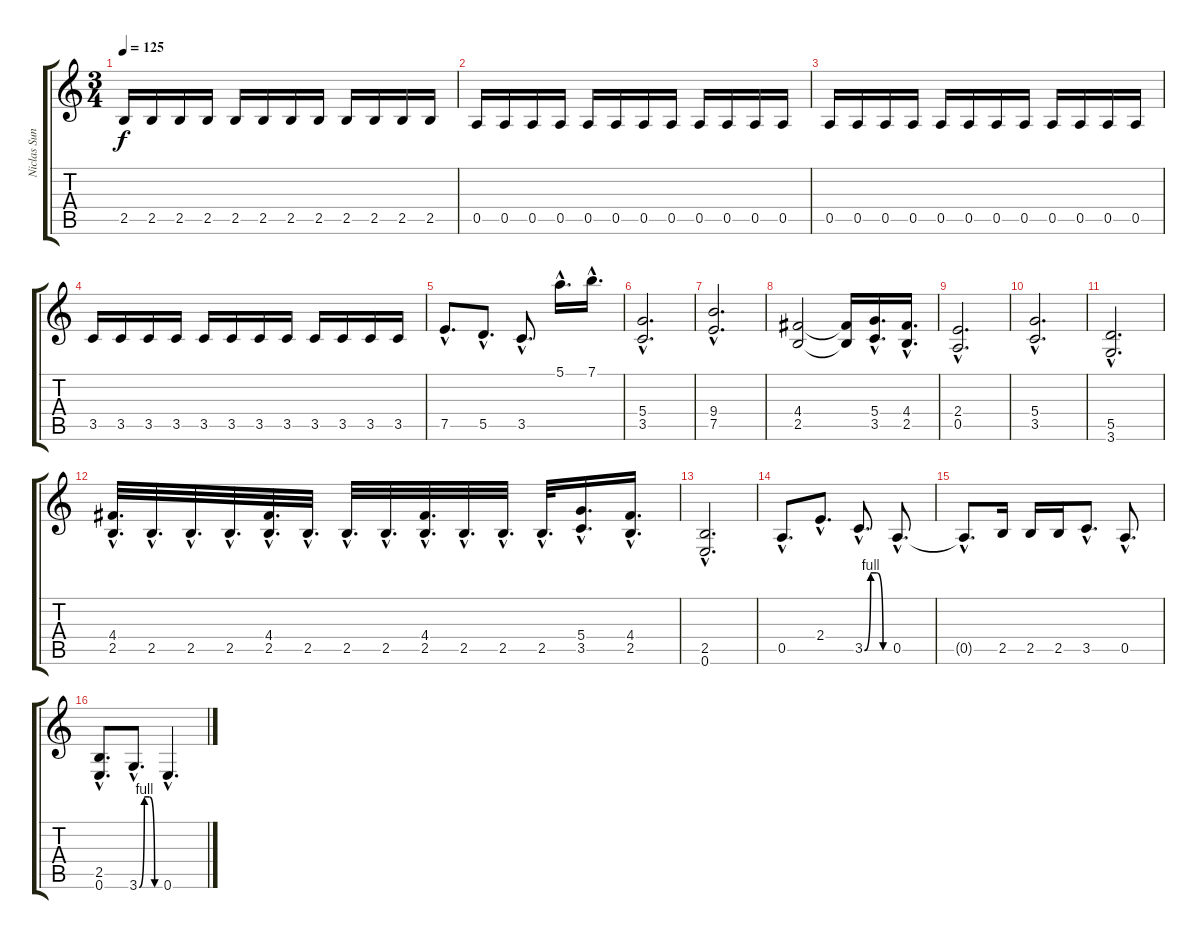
\track ("Niclas Sundin" "Niclas Sun") {instrument distortionguitar}
\staff {score tabs}
\tuning (E4 B3 G3 D3 A2 E2) {hide}
\ts (3 4)
\tempo 125
\clef g2
\ks c
2.5.16{dy f} 2.5.16 2.5.16 2.5.16 2.5.16 2.5.16 2.5.16 2.5.16 2.5.16 2.5.16 2.5.16 2.5.16 |
0.5.16 0.5.16 0.5.16 0.5.16 0.5.16 0.5.16 0.5.16 0.5.16 0.5.16 0.5.16 0.5.16 0.5.16 |
0.5.16 0.5.16 0.5.16 0.5.16 0.5.16 0.5.16 0.5.16 0.5.16 0.5.16 0.5.16 0.5.16 0.5.16 |
3.5.16 3.5.16 3.5.16 3.5.16 3.5.16 3.5.16 3.5.16 3.5.16 3.5.16 3.5.16 3.5.16 3.5.16 |
7.5{hac}.8{d} 5.5{hac}.8{d} 3.5{hac}.8{d} 5.1{hac}.16{d} 7.1{hac}.16{d} |
(5.4{hac} 3.5{hac}).2{d} |
(9.4{hac} 7.5{hac}).2{d} |
(4.4 2.5).2 (4.4{t} 2.5{t}).16 (5.4{hac} 3.5{hac}).16{d} (4.4{hac} 2.5{hac}).16{d} |
(2.4{hac} 0.5{hac}).2{d} |
(5.4{hac} 3.5{hac}).2{d} |
(5.5{hac} 3.6{hac}).2{d} |
(4.4{hac} 2.5{hac}).32{d} 2.5{hac}.32{d} 2.5{hac}.32{d} 2.5{hac}.32{d} (4.4{hac} 2.5{hac}).32{d} 2.5{hac}.32{d} 2.5{hac}.32{d} 2.5{hac}.32{d} (4.4{hac} 2.5{hac}).32{d} 2.5{hac}.32{d} 2.5{hac}.32{d} 2.5{hac}.32{d} (5.4{hac} 3.5{hac}).16{d} (4.4{hac} 2.5{hac}).16{d} |
(2.5{hac} 0.6{hac}).2{d} |
0.5{hac}.8{d} 2.4{hac}.8{d} 3.5{be (custom 0 0 15 4 30 4 45 0 60 0) hac}.8{d} 0.5{hac}.8{d} |
0.5{hac t}.8{d} 2.5.16 2.5.16 2.5.16 3.5{hac}.8{d} 0.5{hac}.8{d} |
(2.5{hac} 0.6{hac}).8{d} 3.6{be (custom 0 0 15 4 30 4 45 0 60 0) hac}.8{d} 0.6{hac}.4{d}
